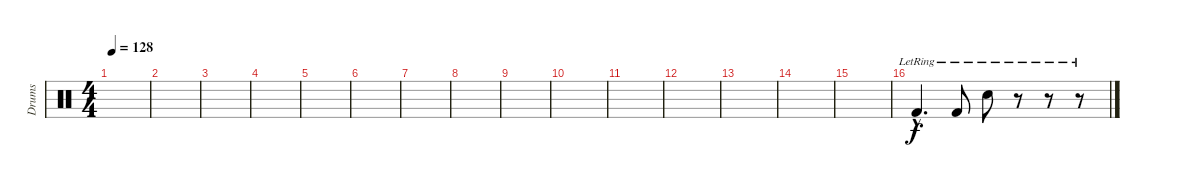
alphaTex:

\track ("Drums" "Drums") {instrument percussion}
\staff {score}
\articulation defaults
\ts (4 4)
\tempo 128
\clef neutral
\ks c
|
|
|
|
|
|
|
|
|
|
|
|
|
|
|
"Kick (hit) 2"{hac lr}.4{d volume 9} "Kick (hit) 2"{lr}.8 "Electric Snare (hit)"{lr}.8 r.8 r.8 r.8
